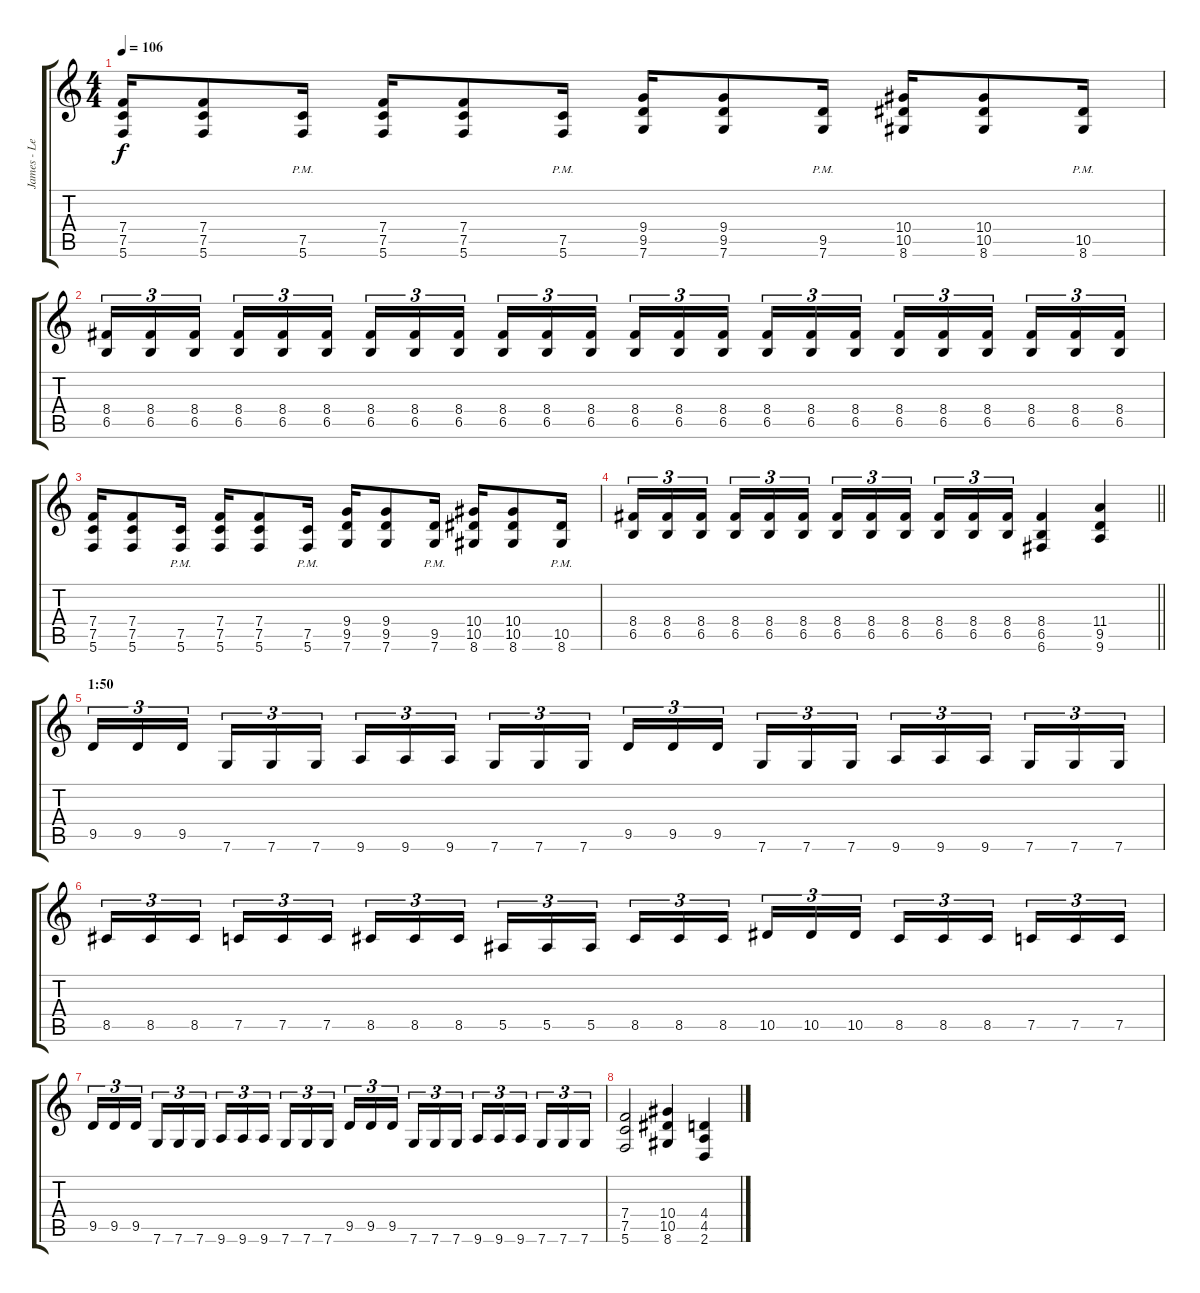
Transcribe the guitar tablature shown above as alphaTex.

\track ("James - Left" "James - Le") {instrument distortionguitar}
\staff {score tabs}
\tuning (C4 G3 Eb3 Bb2 F2 C2) {hide}
\ts (4 4)
\tempo 106
\clef g2
\ks c
(7.4 7.5 5.6).16{dy f} (7.4 7.5 5.6).8 (7.5{pm} 5.6{pm}).16 (7.4 7.5 5.6).16 (7.4 7.5 5.6).8 (7.5{pm} 5.6{pm}).16 (9.4 9.5 7.6).16 (9.4 9.5 7.6).8 (9.5{pm} 7.6{pm}).16 (10.4 10.5 8.6).16 (10.4 10.5 8.6).8 (10.5{pm} 8.6{pm}).16 |
(8.4 6.5).16{tu (3 2)} (8.4 6.5).16{tu (3 2)} (8.4 6.5).16{tu (3 2) beam splitsecondary} (8.4 6.5).16{tu (3 2)} (8.4 6.5).16{tu (3 2)} (8.4 6.5).16{tu (3 2)} (8.4 6.5).16{tu (3 2)} (8.4 6.5).16{tu (3 2)} (8.4 6.5).16{tu (3 2) beam splitsecondary} (8.4 6.5).16{tu (3 2)} (8.4 6.5).16{tu (3 2)} (8.4 6.5).16{tu (3 2)} (8.4 6.5).16{tu (3 2)} (8.4 6.5).16{tu (3 2)} (8.4 6.5).16{tu (3 2) beam splitsecondary} (8.4 6.5).16{tu (3 2)} (8.4 6.5).16{tu (3 2)} (8.4 6.5).16{tu (3 2)} (8.4 6.5).16{tu (3 2)} (8.4 6.5).16{tu (3 2)} (8.4 6.5).16{tu (3 2) beam splitsecondary} (8.4 6.5).16{tu (3 2)} (8.4 6.5).16{tu (3 2)} (8.4 6.5).16{tu (3 2)} |
(7.4 7.5 5.6).16 (7.4 7.5 5.6).8 (7.5{pm} 5.6{pm}).16 (7.4 7.5 5.6).16 (7.4 7.5 5.6).8 (7.5{pm} 5.6{pm}).16 (9.4 9.5 7.6).16 (9.4 9.5 7.6).8 (9.5{pm} 7.6{pm}).16 (10.4 10.5 8.6).16 (10.4 10.5 8.6).8 (10.5{pm} 8.6{pm}).16 |
\barLineRight lightlight
(8.4 6.5).16{tu (3 2)} (8.4 6.5).16{tu (3 2)} (8.4 6.5).16{tu (3 2) beam splitsecondary} (8.4 6.5).16{tu (3 2)} (8.4 6.5).16{tu (3 2)} (8.4 6.5).16{tu (3 2)} (8.4 6.5).16{tu (3 2)} (8.4 6.5).16{tu (3 2)} (8.4 6.5).16{tu (3 2) beam splitsecondary} (8.4 6.5).16{tu (3 2)} (8.4 6.5).16{tu (3 2)} (8.4 6.5).16{tu (3 2)} (8.4 6.5 6.6).4 (11.4 9.5 9.6).4 |
\section ("" "1:50")
9.5.16{tu (3 2)} 9.5.16{tu (3 2)} 9.5.16{tu (3 2) beam splitsecondary} 7.6.16{tu (3 2)} 7.6.16{tu (3 2)} 7.6.16{tu (3 2)} 9.6.16{tu (3 2)} 9.6.16{tu (3 2)} 9.6.16{tu (3 2) beam splitsecondary} 7.6.16{tu (3 2)} 7.6.16{tu (3 2)} 7.6.16{tu (3 2)} 9.5.16{tu (3 2)} 9.5.16{tu (3 2)} 9.5.16{tu (3 2) beam splitsecondary} 7.6.16{tu (3 2)} 7.6.16{tu (3 2)} 7.6.16{tu (3 2)} 9.6.16{tu (3 2)} 9.6.16{tu (3 2)} 9.6.16{tu (3 2) beam splitsecondary} 7.6.16{tu (3 2)} 7.6.16{tu (3 2)} 7.6.16{tu (3 2)} |
8.5.16{tu (3 2)} 8.5.16{tu (3 2)} 8.5.16{tu (3 2) beam splitsecondary} 7.5.16{tu (3 2)} 7.5.16{tu (3 2)} 7.5.16{tu (3 2)} 8.5.16{tu (3 2)} 8.5.16{tu (3 2)} 8.5.16{tu (3 2) beam splitsecondary} 5.5.16{tu (3 2)} 5.5.16{tu (3 2)} 5.5.16{tu (3 2)} 8.5.16{tu (3 2)} 8.5.16{tu (3 2)} 8.5.16{tu (3 2) beam splitsecondary} 10.5.16{tu (3 2)} 10.5.16{tu (3 2)} 10.5.16{tu (3 2)} 8.5.16{tu (3 2)} 8.5.16{tu (3 2)} 8.5.16{tu (3 2) beam splitsecondary} 7.5.16{tu (3 2)} 7.5.16{tu (3 2)} 7.5.16{tu (3 2)} |
9.5.16{tu (3 2)} 9.5.16{tu (3 2)} 9.5.16{tu (3 2) beam splitsecondary} 7.6.16{tu (3 2)} 7.6.16{tu (3 2)} 7.6.16{tu (3 2)} 9.6.16{tu (3 2)} 9.6.16{tu (3 2)} 9.6.16{tu (3 2) beam splitsecondary} 7.6.16{tu (3 2)} 7.6.16{tu (3 2)} 7.6.16{tu (3 2)} 9.5.16{tu (3 2)} 9.5.16{tu (3 2)} 9.5.16{tu (3 2) beam splitsecondary} 7.6.16{tu (3 2)} 7.6.16{tu (3 2)} 7.6.16{tu (3 2)} 9.6.16{tu (3 2)} 9.6.16{tu (3 2)} 9.6.16{tu (3 2) beam splitsecondary} 7.6.16{tu (3 2)} 7.6.16{tu (3 2)} 7.6.16{tu (3 2)} |
(7.4 7.5 5.6).2 (10.4 10.5 8.6).4 (4.4 4.5 2.6).4
